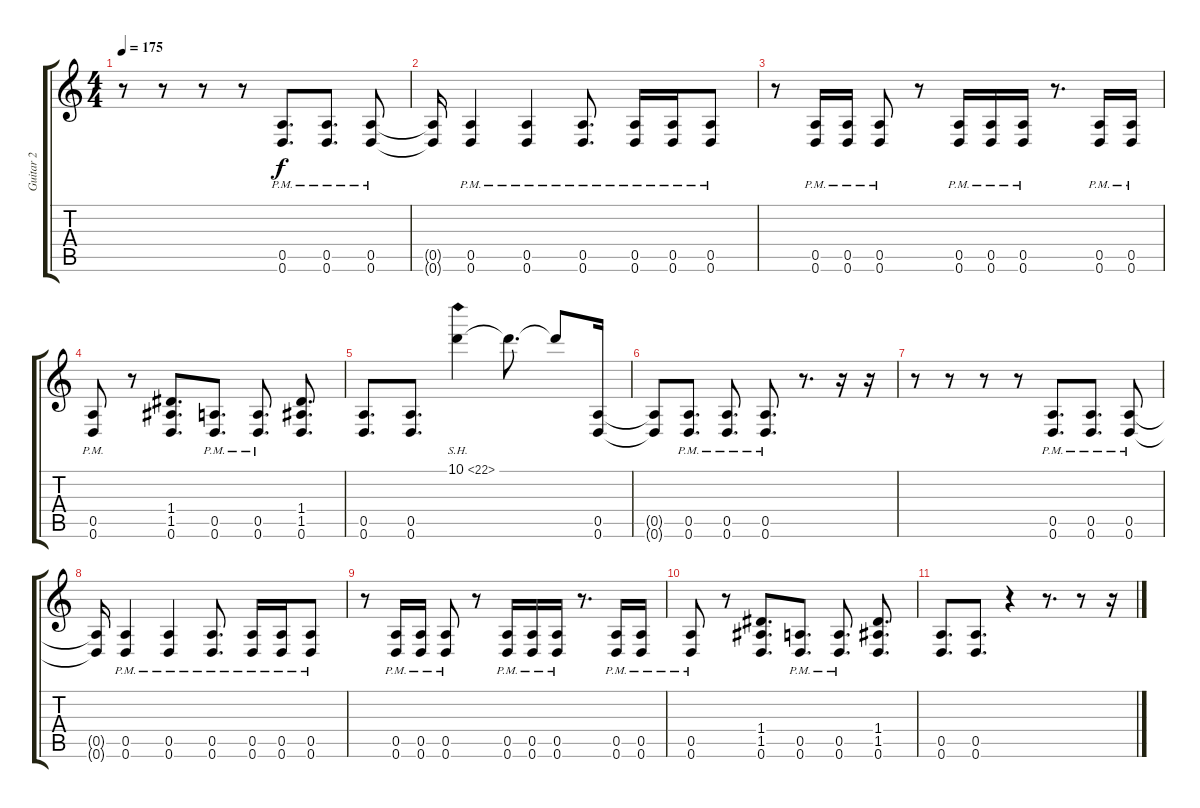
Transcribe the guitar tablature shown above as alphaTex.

\track ("Guitar 2" "Guitar 2") {instrument distortionguitar}
\staff {score tabs}
\tuning (E4 B3 G3 D3 A2 D2) {hide}
\ts (4 4)
\tempo 175
\clef g2
\ks c
r.8{dy f} r.8 r.8 r.8 (0.5{pm} 0.6{pm}).8{d} (0.5{pm} 0.6{pm}).8{d} (0.5{pm} 0.6{pm}).8 |
(0.5{t} 0.6{t}).16 (0.5{pm} 0.6{pm}).4 (0.5{pm} 0.6{pm}).4 (0.5{pm} 0.6{pm}).8{d} (0.5{pm} 0.6{pm}).16 (0.5{pm} 0.6{pm}).16 (0.5{pm} 0.6{pm}).8 |
r.8 (0.5{pm} 0.6{pm}).16 (0.5{pm} 0.6{pm}).16 (0.5{pm} 0.6{pm}).8 r.8 (0.5{pm} 0.6{pm}).16 (0.5{pm} 0.6{pm}).16 (0.5{pm} 0.6{pm}).16 r.8{d} (0.5{pm} 0.6{pm}).16 (0.5{pm} 0.6{pm}).16 |
(0.5{pm} 0.6{pm}).8 r.8 (1.4 1.5 0.6).8{d} (0.5{pm} 0.6{pm}).8{d} (0.5{pm} 0.6{pm}).8{d} (1.4 1.5 0.6).8{d} |
(0.5 0.6).8{d} (0.5 0.6).8{d} 10.1{sh 12}.4 10.1{t}.8{d} 10.1{t}.8 (0.5 0.6).16 |
(0.5{t} 0.6{t}).8 (0.5{pm} 0.6{pm}).8{d} (0.5{pm} 0.6{pm}).8{d} (0.5{pm} 0.6{pm}).8{d} r.8{d} r.16 r.16 |
r.8 r.8 r.8 r.8 (0.5{pm} 0.6{pm}).8{d} (0.5{pm} 0.6{pm}).8{d} (0.5{pm} 0.6{pm}).8 |
(0.5{t} 0.6{t}).16 (0.5{pm} 0.6{pm}).4 (0.5{pm} 0.6{pm}).4 (0.5{pm} 0.6{pm}).8{d} (0.5{pm} 0.6{pm}).16 (0.5{pm} 0.6{pm}).16 (0.5{pm} 0.6{pm}).8 |
r.8 (0.5{pm} 0.6{pm}).16 (0.5{pm} 0.6{pm}).16 (0.5{pm} 0.6{pm}).8 r.8 (0.5{pm} 0.6{pm}).16 (0.5{pm} 0.6{pm}).16 (0.5{pm} 0.6{pm}).16 r.8{d} (0.5{pm} 0.6{pm}).16 (0.5{pm} 0.6{pm}).16 |
(0.5{pm} 0.6{pm}).8 r.8 (1.4 1.5 0.6).8{d} (0.5{pm} 0.6{pm}).8{d} (0.5{pm} 0.6{pm}).8{d} (1.4 1.5 0.6).8{d} |
(0.5 0.6).8{d} (0.5 0.6).8{d} r.4 r.8{d} r.8 r.16
